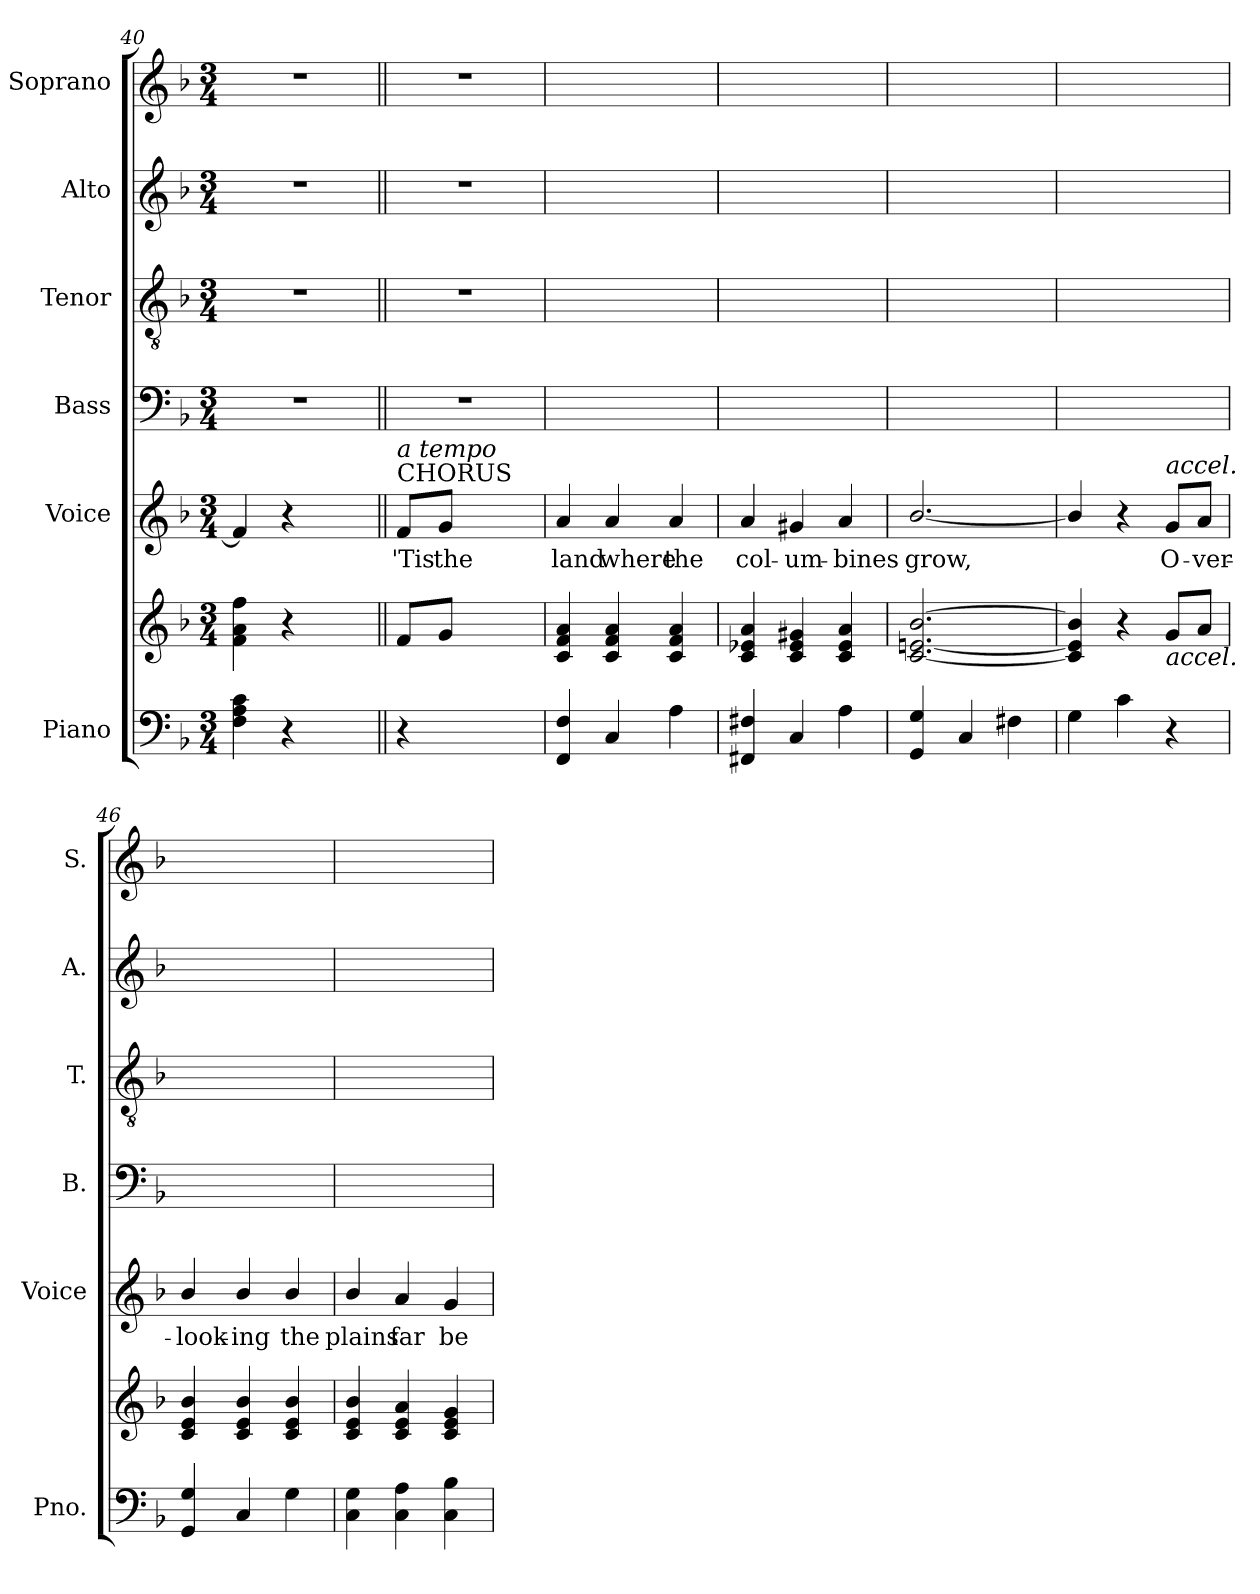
**kern	**kern	**kern	**text	**kern	**kern	**kern	**kern
*part6	*part6	*part5	*part5	*part4	*part3	*part2	*part1
*staff7	*staff6	*staff5	*staff5	*staff4	*staff3	*staff2	*staff1
*I"Piano	*	*I"Voice	*	*I"Bass	*I"Tenor	*I"Alto	*I"Soprano
*I'Pno.	*	*I'Voice	*	*I'B.	*I'T.	*I'A.	*I'S.
*clefF4	*clefG2	*clefG2	*	*clefF4	*clefGv2	*clefG2	*clefG2
*	*	*	*	*	*ITrd7c12	*	*
*k[b-]	*k[b-]	*k[b-]	*	*k[b-]	*k[b-]	*k[b-]	*k[b-]
*F:	*F:	*F:	*	*F:	*F:	*F:	*F:
*M3/4	*M3/4	*M3/4	*	*M3/4	*M3/4	*M3/4	*M3/4
=40	=40	=40	=40	=40	=40	=40	=40
!	!	!	!	!LO:N:vis=1	!LO:N:vis=1	!LO:N:vis=1	!LO:N:vis=1
4Fi\ 4Ai 4ci	4fi\ 4ai 4ffi	4fi/]	.	2.r	2.r	2.r	2.r
4r	4r	4r	.	.	.	.	.
4ryy	4ryy	4ryy	.	.	.	.	.
!!LO:LB:g=z
=41||	=41||	=41||	=41||	=41||	=41||	=41||	=41||
!	!	!LO:TX:a:t=CHORUS	!	!	!	!	!
!	!	!LO:TX:i:t=a tempo	!	!	!	!	!
!	!	!	!LO:LY:b:color=#000000	!LO:N:vis=1	!LO:N:vis=1	!LO:N:vis=1	!LO:N:vis=1
4r	8fi/L	8fi/L	'Tis	2.r	2.r	2.r	2.r
!	!	!	!LO:LY:b:color=#000000	!	!	!	!
.	8gi/J	8gi/J	the	.	.	.	.
2ryy	2ryy	2ryy	.	.	.	.	.
=42	=42	=42	=42	=42	=42	=42	=42
!	!	!	!LO:LY:b:color=#000000	!LO:N:vis=1	!LO:N:vis=1	!LO:N:vis=1	!LO:N:vis=1
4FFi/ 4Fi	4ci/ 4fi 4ai	4ai/	land	2.ryy	2.ryy	2.ryy	2.ryy
!	!	!	!LO:LY:b:color=#000000	!	!	!	!
4Ci/	4ci/ 4fi 4ai	4ai/	where	.	.	.	.
!	!	!	!LO:LY:b:color=#000000	!	!	!	!
4Ai\	4ci/ 4fi 4ai	4ai/	the	.	.	.	.
=43	=43	=43	=43	=43	=43	=43	=43
!	!	!	!LO:LY:b:color=#000000	!LO:N:vis=1	!LO:N:vis=1	!LO:N:vis=1	!LO:N:vis=1
4FF#Xi/ 4F#Xi	4ci/ 4e-Xi 4ai	4ai/	col-	2.ryy	2.ryy	2.ryy	2.ryy
!	!	!	!LO:LY:b:color=#000000	!	!	!	!
4Ci/	4ci/ 4e-i 4g#Xi	4g#Xi/	-um-	.	.	.	.
!	!	!	!LO:LY:b:color=#000000	!	!	!	!
4Ai\	4ci/ 4e-i 4ai	4ai/	-bines	.	.	.	.
=44	=44	=44	=44	=44	=44	=44	=44
!	!	!	!LO:LY:b:color=#000000	!LO:N:vis=1	!LO:N:vis=1	!LO:N:vis=1	!LO:N:vis=1
4GGi/ 4Gi	[2.ci/ [2.eni [2.b-i	[2.b-i/	grow,	2.ryy	2.ryy	2.ryy	2.ryy
4Ci/	.	.	.	.	.	.	.
4F#Xi\	.	.	.	.	.	.	.
=45	=45	=45	=45	=45	=45	=45	=45
!	!	!	!	!LO:N:vis=1	!LO:N:vis=1	!LO:N:vis=1	!LO:N:vis=1
4Gi\	4ci/] 4ei] 4b-i]	4b-i/]	.	2.ryy	2.ryy	2.ryy	2.ryy
4ci\	4r	4r	.	.	.	.	.
!	!	!LO:TX:a:i:t=accel.	!	!	!	!	!
!	!LO:TX:b:i:t=accel.	!	!	!	!	!	!
!	!	!	!LO:LY:b:color=#000000	!	!	!	!
4r	8gi/L	8gi/L	O-	.	.	.	.
!	!	!	!LO:LY:b:color=#000000	!	!	!	!
.	8ai/J	8ai/J	-ver-	.	.	.	.
=46	=46	=46	=46	=46	=46	=46	=46
!	!	!	!LO:LY:b:color=#000000	!LO:N:vis=1	!LO:N:vis=1	!LO:N:vis=1	!LO:N:vis=1
4GGi/ 4Gi	4ci/ 4ei 4b-i	4b-i/	-look-	2.ryy	2.ryy	2.ryy	2.ryy
!	!	!	!LO:LY:b:color=#000000	!	!	!	!
4Ci/	4ci/ 4ei 4b-i	4b-i/	-ing	.	.	.	.
!	!	!	!LO:LY:b:color=#000000	!	!	!	!
4Gi\	4ci/ 4ei 4b-i	4b-i/	the	.	.	.	.
=47	=47	=47	=47	=47	=47	=47	=47
!	!	!	!LO:LY:b:color=#000000	!LO:N:vis=1	!LO:N:vis=1	!LO:N:vis=1	!LO:N:vis=1
4Ci\ 4Gi	4ci/ 4ei 4b-i	4b-i/	plains	2.ryy	2.ryy	2.ryy	2.ryy
!	!	!	!LO:LY:b:color=#000000	!	!	!	!
4Ci\ 4Ai	4ci/ 4ei 4ai	4ai/	far	.	.	.	.
!	!	!	!LO:LY:b:color=#000000	!	!	!	!
4Ci\ 4B-i	4ci/ 4ei 4gi	4gi/	be-	.	.	.	.
=	=	=	=	=	=	=	=
*-	*-	*-	*-	*-	*-	*-	*-
